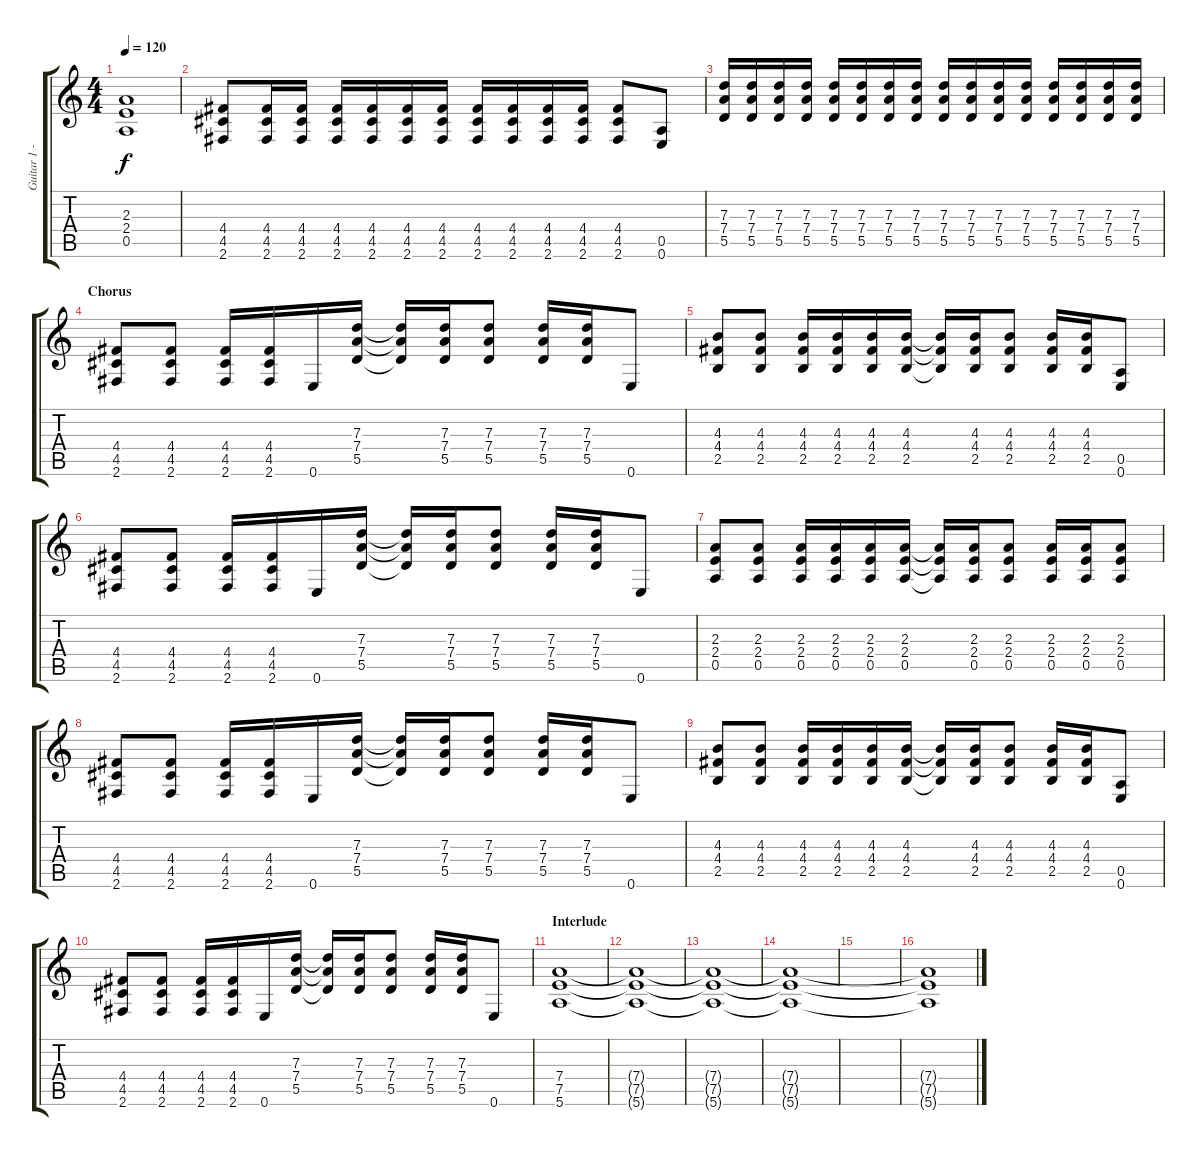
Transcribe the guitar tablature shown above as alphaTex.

\track ("Guitar 1 - Distortion" "Guitar 1 -") {instrument distortionguitar}
\staff {score tabs}
\tuning (E4 B3 G3 D3 A2 E2) {hide}
\ts (4 4)
\tempo 120
\clef g2
\ks c
(2.3{t} 2.4{t} 0.5{t}).1{dy f} |
(4.4 4.5 2.6).8 (4.4 4.5 2.6).16 (4.4 4.5 2.6).16 (4.4 4.5 2.6).16 (4.4 4.5 2.6).16 (4.4 4.5 2.6).16 (4.4 4.5 2.6).16 (4.4 4.5 2.6).16 (4.4 4.5 2.6).16 (4.4 4.5 2.6).16 (4.4 4.5 2.6).16 (4.4 4.5 2.6).8 (0.5 0.6).8 |
(7.3 7.4 5.5).16 (7.3 7.4 5.5).16 (7.3 7.4 5.5).16 (7.3 7.4 5.5).16 (7.3 7.4 5.5).16 (7.3 7.4 5.5).16 (7.3 7.4 5.5).16 (7.3 7.4 5.5).16 (7.3 7.4 5.5).16 (7.3 7.4 5.5).16 (7.3 7.4 5.5).16 (7.3 7.4 5.5).16 (7.3 7.4 5.5).16 (7.3 7.4 5.5).16 (7.3 7.4 5.5).16 (7.3 7.4 5.5).16 |
\section ("" "Chorus")
(4.4 4.5 2.6).8 (4.4 4.5 2.6).8 (4.4 4.5 2.6).16 (4.4 4.5 2.6).16 0.6.16 (7.3 7.4 5.5).16 (7.3{t} 7.4{t} 5.5{t}).16 (7.3 7.4 5.5).16 (7.3 7.4 5.5).8 (7.3 7.4 5.5).16 (7.3 7.4 5.5).16 0.6.8 |
(4.3 4.4 2.5).8 (4.3 4.4 2.5).8 (4.3 4.4 2.5).16 (4.3 4.4 2.5).16 (4.3 4.4 2.5).16 (4.3 4.4 2.5).16 (4.3{t} 4.4{t} 2.5{t}).16 (4.3 4.4 2.5).16 (4.3 4.4 2.5).8 (4.3 4.4 2.5).16 (4.3 4.4 2.5).16 (0.5 0.6).8 |
(4.4 4.5 2.6).8 (4.4 4.5 2.6).8 (4.4 4.5 2.6).16 (4.4 4.5 2.6).16 0.6.16 (7.3 7.4 5.5).16 (7.3{t} 7.4{t} 5.5{t}).16 (7.3 7.4 5.5).16 (7.3 7.4 5.5).8 (7.3 7.4 5.5).16 (7.3 7.4 5.5).16 0.6.8 |
(2.3 2.4 0.5).8 (2.3 2.4 0.5).8 (2.3 2.4 0.5).16 (2.3 2.4 0.5).16 (2.3 2.4 0.5).16 (2.3 2.4 0.5).16 (2.3{t} 2.4{t} 0.5{t}).16 (2.3 2.4 0.5).16 (2.3 2.4 0.5).8 (2.3 2.4 0.5).16 (2.3 2.4 0.5).16 (2.3 2.4 0.5).8 |
(4.4 4.5 2.6).8 (4.4 4.5 2.6).8 (4.4 4.5 2.6).16 (4.4 4.5 2.6).16 0.6.16 (7.3 7.4 5.5).16 (7.3{t} 7.4{t} 5.5{t}).16 (7.3 7.4 5.5).16 (7.3 7.4 5.5).8 (7.3 7.4 5.5).16 (7.3 7.4 5.5).16 0.6.8 |
(4.3 4.4 2.5).8 (4.3 4.4 2.5).8 (4.3 4.4 2.5).16 (4.3 4.4 2.5).16 (4.3 4.4 2.5).16 (4.3 4.4 2.5).16 (4.3{t} 4.4{t} 2.5{t}).16 (4.3 4.4 2.5).16 (4.3 4.4 2.5).8 (4.3 4.4 2.5).16 (4.3 4.4 2.5).16 (0.5 0.6).8 |
(4.4 4.5 2.6).8 (4.4 4.5 2.6).8 (4.4 4.5 2.6).16 (4.4 4.5 2.6).16 0.6.16 (7.3 7.4 5.5).16 (7.3{t} 7.4{t} 5.5{t}).16 (7.3 7.4 5.5).16 (7.3 7.4 5.5).8 (7.3 7.4 5.5).16 (7.3 7.4 5.5).16 0.6.8 |
\section ("" "Interlude")
(7.4 7.5 5.6).1 |
(7.4{t} 7.5{t} 5.6{t}).1 |
(7.4{t} 7.5{t} 5.6{t}).1 |
(7.4{t} 7.5{t} 5.6{t}).1 |
|
(7.4{t} 7.5{t} 5.6{t}).1
